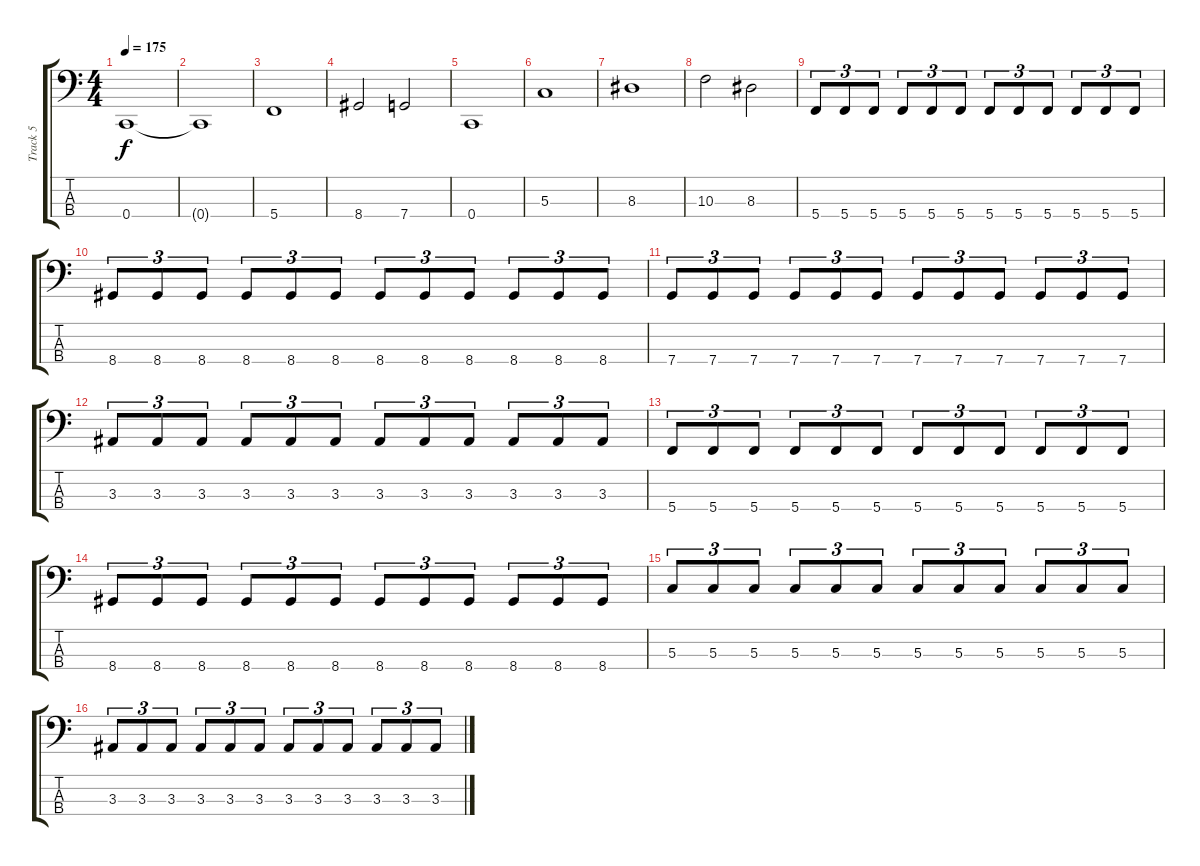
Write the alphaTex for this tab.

\track ("Track 5" "Track 5") {instrument electricbasspick}
\staff {score tabs}
\tuning (F2 C2 G1 C1) {hide}
\ts (4 4)
\tempo 175
\clef f4
\ks c
0.4.1{dy f instrument electricbasspick} |
0.4{t}.1 |
5.4.1 |
8.4.2 7.4.2 |
0.4.1 |
5.3.1 |
8.3.1 |
10.3.2 8.3.2 |
5.4.8{tu (3 2)} 5.4.8{tu (3 2)} 5.4.8{tu (3 2)} 5.4.8{tu (3 2)} 5.4.8{tu (3 2)} 5.4.8{tu (3 2)} 5.4.8{tu (3 2)} 5.4.8{tu (3 2)} 5.4.8{tu (3 2)} 5.4.8{tu (3 2)} 5.4.8{tu (3 2)} 5.4.8{tu (3 2)} |
8.4.8{tu (3 2)} 8.4.8{tu (3 2)} 8.4.8{tu (3 2)} 8.4.8{tu (3 2)} 8.4.8{tu (3 2)} 8.4.8{tu (3 2)} 8.4.8{tu (3 2)} 8.4.8{tu (3 2)} 8.4.8{tu (3 2)} 8.4.8{tu (3 2)} 8.4.8{tu (3 2)} 8.4.8{tu (3 2)} |
7.4.8{tu (3 2)} 7.4.8{tu (3 2)} 7.4.8{tu (3 2)} 7.4.8{tu (3 2)} 7.4.8{tu (3 2)} 7.4.8{tu (3 2)} 7.4.8{tu (3 2)} 7.4.8{tu (3 2)} 7.4.8{tu (3 2)} 7.4.8{tu (3 2)} 7.4.8{tu (3 2)} 7.4.8{tu (3 2)} |
3.3.8{tu (3 2)} 3.3.8{tu (3 2)} 3.3.8{tu (3 2)} 3.3.8{tu (3 2)} 3.3.8{tu (3 2)} 3.3.8{tu (3 2)} 3.3.8{tu (3 2)} 3.3.8{tu (3 2)} 3.3.8{tu (3 2)} 3.3.8{tu (3 2)} 3.3.8{tu (3 2)} 3.3.8{tu (3 2)} |
5.4.8{tu (3 2)} 5.4.8{tu (3 2)} 5.4.8{tu (3 2)} 5.4.8{tu (3 2)} 5.4.8{tu (3 2)} 5.4.8{tu (3 2)} 5.4.8{tu (3 2)} 5.4.8{tu (3 2)} 5.4.8{tu (3 2)} 5.4.8{tu (3 2)} 5.4.8{tu (3 2)} 5.4.8{tu (3 2)} |
8.4.8{tu (3 2)} 8.4.8{tu (3 2)} 8.4.8{tu (3 2)} 8.4.8{tu (3 2)} 8.4.8{tu (3 2)} 8.4.8{tu (3 2)} 8.4.8{tu (3 2)} 8.4.8{tu (3 2)} 8.4.8{tu (3 2)} 8.4.8{tu (3 2)} 8.4.8{tu (3 2)} 8.4.8{tu (3 2)} |
5.3.8{tu (3 2)} 5.3.8{tu (3 2)} 5.3.8{tu (3 2)} 5.3.8{tu (3 2)} 5.3.8{tu (3 2)} 5.3.8{tu (3 2)} 5.3.8{tu (3 2)} 5.3.8{tu (3 2)} 5.3.8{tu (3 2)} 5.3.8{tu (3 2)} 5.3.8{tu (3 2)} 5.3.8{tu (3 2)} |
3.3.8{tu (3 2)} 3.3.8{tu (3 2)} 3.3.8{tu (3 2)} 3.3.8{tu (3 2)} 3.3.8{tu (3 2)} 3.3.8{tu (3 2)} 3.3.8{tu (3 2)} 3.3.8{tu (3 2)} 3.3.8{tu (3 2)} 3.3.8{tu (3 2)} 3.3.8{tu (3 2)} 3.3.8{tu (3 2)}
